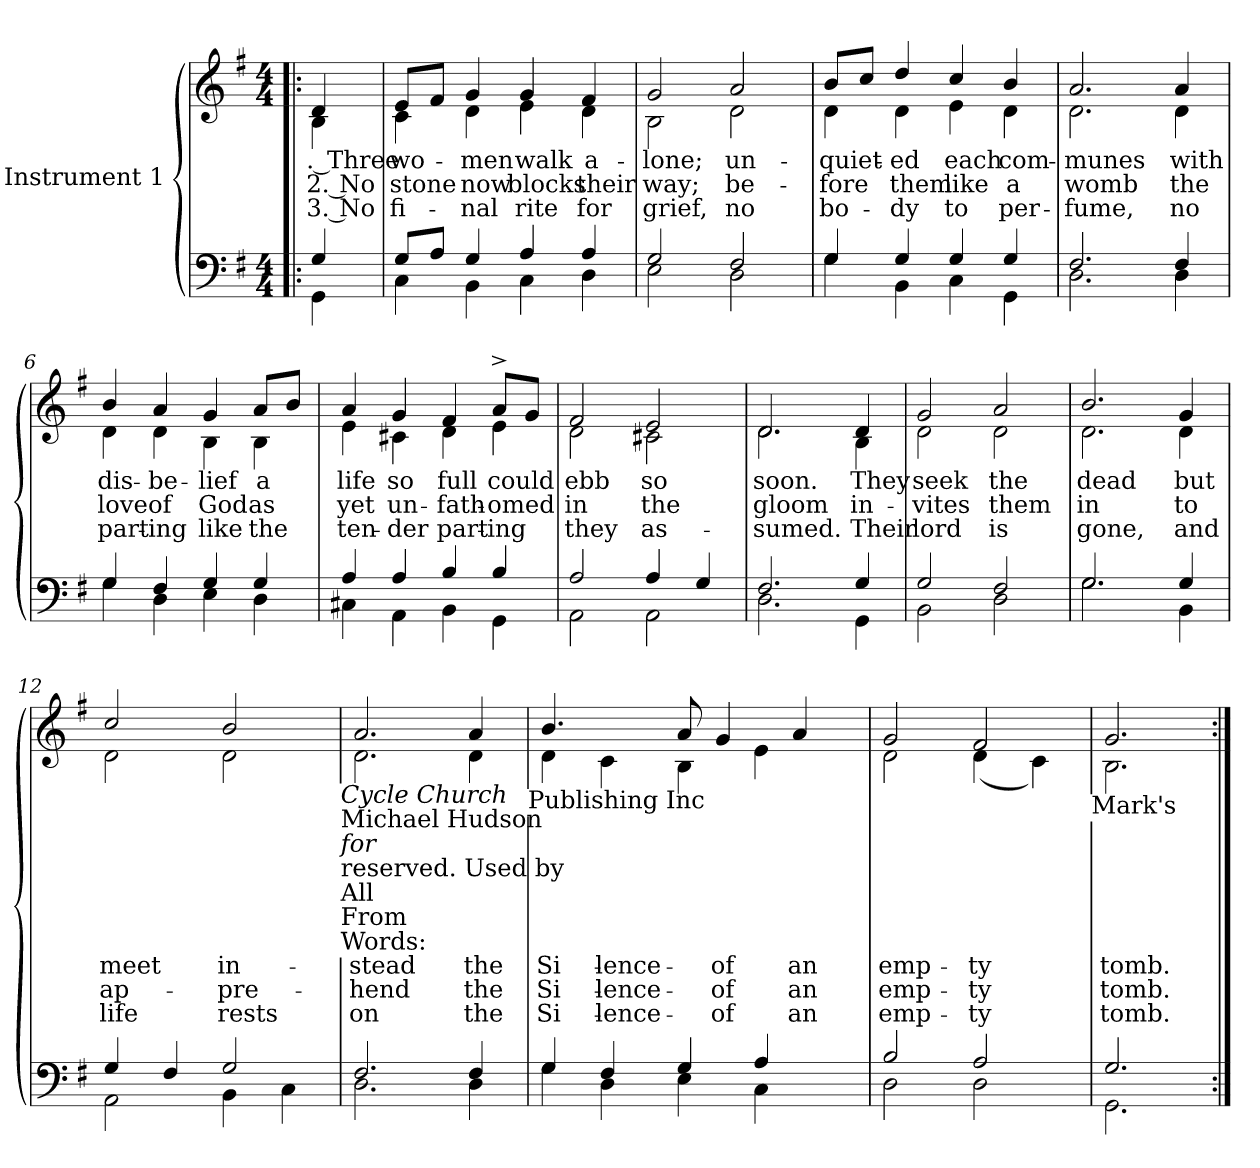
**kern	**kern	**text	**text	**text
*part1	*part1	*part1	*part1	*part1
*staff2	*staff1	*staff1	*staff1	*staff1
*I"Instrument 1	*	*	*	*
!!LO:PB:g=z
*stria5	*stria5	*	*	*
*clefF4	*clefG2	*	*	*
*k[f#]	*k[f#]	*	*	*
*G:	*G:	*	*	*
*M4/4	*M4/4	*	*	*
=1!|:	=1!|:	=1!|:	=1!|:	=1!|:
*^	*	*	*	*
!	!	!	!LO:LY:b:rj	!LO:LY:b:rj	!LO:LY:b:rj
*	*	*^	*	*	*
4G/	4GG\	4d/	4B<\	. Three	2. No	3. No
=2	=2	=2	=2	=2	=2	=2
!	!	!	!	!LO:LY:b:cj	!LO:LY:b:cj	!LO:LY:b:cj
8G/L	4C\	8e/L	4c\	wo-	-stone	fi-
8A/J	.	8f#/J	.	.	.	.
!	!	!	!	!LO:LY:b:cj	!LO:LY:b:cj	!LO:LY:b:cj
4G/	4BB\	4g/	4d\	-men	now	nal
!	!	!	!	!LO:LY:b:cj	!LO:LY:b:cj	!LO:LY:b:cj
4A/	4C\	4g/	4e\	walk	blocks	rite
!	!	!	!	!LO:LY:b:cj	!LO:LY:b:cj	!LO:LY:b:cj
4A/	4D\	4f#/	4d\	a-	-their	for
=3	=3	=3	=3	=3	=3	=3
!	!	!	!	!LO:LY:b:cj	!LO:LY:b:cj	!LO:LY:b:cj
2G/	2E\	2g/	2B\	lone;	way;	grief,
!	!	!	!	!LO:LY:b:cj	!LO:LY:b:cj	!LO:LY:b:cj
2F#/	2D\	2a/	2d\	un-	-be-	-no
=4	=4	=4	=4	=4	=4	=4
!	!	!	!	!LO:LY:b:cj	!LO:LY:b:cj	!LO:LY:b:cj
4G/	4G\	8b/L	4d\	quiet-	-fore	bo-
.	.	8cc/J	.	.	.	.
!	!	!	!	!LO:LY:b:cj	!LO:LY:b:cj	!LO:LY:b:cj
4G/	4BB\	4dd/	4d\	-ed	them	dy
!	!	!	!	!LO:LY:b:cj	!LO:LY:b:cj	!LO:LY:b:cj
4G/	4C\	4cc/	4e\	each	like	to
!	!	!	!	!LO:LY:b:cj	!LO:LY:b:cj	!LO:LY:b:cj
4G/	4GG\	4b/	4d\	com-	-a	per-
=5	=5	=5	=5	=5	=5	=5
!	!	!	!	!LO:LY:b:cj	!LO:LY:b:cj	!LO:LY:b:cj
2.F#/	2.D\	2.a/	2.d\	-munes	womb	fume,
!	!	!	!	!LO:LY:b:cj	!LO:LY:b:cj	!LO:LY:b:cj
4F#/	4D\	4a/	4d\	with	the	no
!!LO:LB:g=z	!!
=6	=6	=6	=6	=6	=6	=6
!	!	!	!	!LO:LY:b:rj	!LO:LY:b:cj	!LO:LY:b:cj
4G/	4G\	4b/	4d\	dis-	-love	part-
!	!	!	!	!LO:LY:b:cj	!LO:LY:b:cj	!LO:LY:b:cj
4F#/	4D\	4a/	4d\	-be-	-of	ing
!	!	!	!	!LO:LY:b:cj	!LO:LY:b:cj	!LO:LY:b:cj
4G/	4E\	4g/	4B\	lief	God	like
!	!	!	!	!LO:LY:b:cj	!LO:LY:b:cj	!LO:LY:b:cj
4G/	4D\	8a/L	4B\	a	as	the
.	.	8b/J	.	.	.	.
=7	=7	=7	=7	=7	=7	=7
!	!	!	!	!LO:LY:b:cj	!LO:LY:b:cj	!LO:LY:b:cj
4A/	4C#X\	4a/	4e\	life	yet	ten-
!	!	!	!	!LO:LY:b:cj	!LO:LY:b:cj	!LO:LY:b:cj
4A/	4AA\	4g/	4c#X\	-so	un-	-der
!	!	!	!	!LO:LY:b:cj	!LO:LY:b	!LO:LY:b:cj
4B/	4BB\	4f#/	4d\	full	fath-	-part-
!	!	!	!	!LO:LY:b:cj	!LO:LY:b:cj	!LO:LY:b:cj
4B/	4GG\	8a^>/L	4e\	-could	omed	ing
.	.	8g/J	.	.	.	.
=8	=8	=8	=8	=8	=8	=8
!	!	!	!	!LO:LY:b:cj	!LO:LY:b:cj	!LO:LY:b:cj
2A/	2AA\	2f#/	2d\	ebb	in	they
!	!	!	!	!LO:LY:b:cj	!LO:LY:b:cj	!LO:LY:b:cj
4A/	2AA\	2e/	2c#X\	so	the	as-
4G/	.	.	.	.	.	.
=9	=9	=9	=9	=9	=9	=9
!	!	!	!	!LO:LY:b:cj	!LO:LY:b:cj	!LO:LY:b:cj
2.F#/	2.D\	2.d/	2.d\	-soon.	gloom	sumed.
!	!	!	!	!LO:LY:b:cj	!LO:LY:b:cj	!LO:LY:b:cj
4G/	4GG\	4d/	4B\	They	in-	-Their
=10	=10	=10	=10	=10	=10	=10
!	!	!	!	!LO:LY:b:cj	!LO:LY:b:cj	!LO:LY:b:cj
2G/	2BB\	2g/	2d\	seek	vites	lord
!	!	!	!	!LO:LY:b:cj	!LO:LY:b:cj	!LO:LY:b:cj
2F#/	2D\	2a/	2d\	the	them	is
=11	=11	=11	=11	=11	=11	=11
!	!	!	!	!LO:LY:b:cj	!LO:LY:b:cj	!LO:LY:b:cj
2.G/	2.G\	2.b/	2.d\	dead	in	gone,
!	!	!	!	!LO:LY:b:cj	!LO:LY:b:cj	!LO:LY:b:cj
4G/	4BB\	4g/	4d\	but	to	and
!!LO:LB:g=z	!!
=12	=12	=12	=12	=12	=12	=12
!	!	!	!	!LO:LY:b:cj	!LO:LY:b:rj	!LO:LY:b:rj
4G/	2AA\	2cc/	2d\	meet	ap-	-life
4F#/	.	.	.	.	.	.
!	!	!	!	!LO:LY:b:cj	!LO:LY:b:cj	!LO:LY:b:cj
2G/	4BB\	2b/	2d\	in-	-pre-	-rests
.	4C\	.	.	.	.	.
!	!	!LO:TX:b:i:t=Cycle Church	!	!	!	!
!	!	!LO:TX:b:t=Michael Hudson	!	!	!	!
!	!	!LO:TX:b:i:t=for	!	!	!	!
!	!	!LO:TX:b:t=reserved. Used by	!	!	!	!
!	!	!LO:TX:b:t=All	!	!	!	!
!	!	!LO:TX:b:t=From	!	!	!	!
!	!	!LO:TX:b:t=Words&colon;	!	!	!	!
=13	=13	=13	=13	=13	=13	=13
!	!	!	!	!LO:LY:b:cj	!LO:LY:b:cj	!LO:LY:b:cj
2.F#/	2.D\	2.a/	2.d\	stead	hend	on
!	!	!	!	!LO:LY:b:cj	!LO:LY:b:cj	!LO:LY:b:cj
4F#/	4D\	4a/	4d\	the	the	the
!	!	!	!LO:TX:b:t=Publishing Inc	!	!	!
=14	=14	=14	=14	=14	=14	=14
!	!	!	!	!LO:LY:b:cj	!LO:LY:b:cj	!LO:LY:b:cj
4G/	4G\	4.b/	4d\	Si-	-Si-	-Si-
!	!	!	!	!LO:LY:b	!LO:LY:b	!LO:LY:b
4F#/	4D\	.	4c\	-lence	lence	lence
.	.	8ryy	.	.	.	.
4G/	4E\	8a/	4B\	.	.	.
!	!	!	!	!LO:LY:b:cj	!LO:LY:b:cj	!LO:LY:b:cj
.	.	4g/	.	of	of	of
4A/	4C\	.	4e\	.	.	.
!	!	!	!	!LO:LY:b:cj	!LO:LY:b:cj	!LO:LY:b:cj
.	.	4a/	.	an	an	an
8ryy	8ryy	.	8ryy	.	.	.
=15	=15	=15	=15	=15	=15	=15
!	!	!	!	!LO:LY:b:cj	!LO:LY:b:cj	!LO:LY:b:cj
2B/	2D\	2g/	2d\	emp-	-emp-	-emp-
!	!	!	!	!LO:LY:b:cj	!LO:LY:b:cj	!LO:LY:b:cj
2A/	2D\	2f#/	(<4d\	-ty	ty	ty
.	.	.	4c\)	.	.	.
!	!	!	!LO:TX:b:t=Mark's	!	!	!
=16	=16	=16	=16	=16	=16	=16
!	!	!	!	!LO:LY:b:cj	!LO:LY:b:cj	!LO:LY:b:cj
2.G/	2.GG\	2.g/	2.B\	tomb.	tomb.	tomb.
!	!	!	!LO:TX:b:t=Easter	!	!	!
!	!	!	!LO:TX:b:t=Easter	!	!	!
*v	*v	*	*	*	*	*
*	*v	*v	*	*	*
=:|!	=:|!	=:|!	=:|!	=:|!
*-	*-	*-	*-	*-
